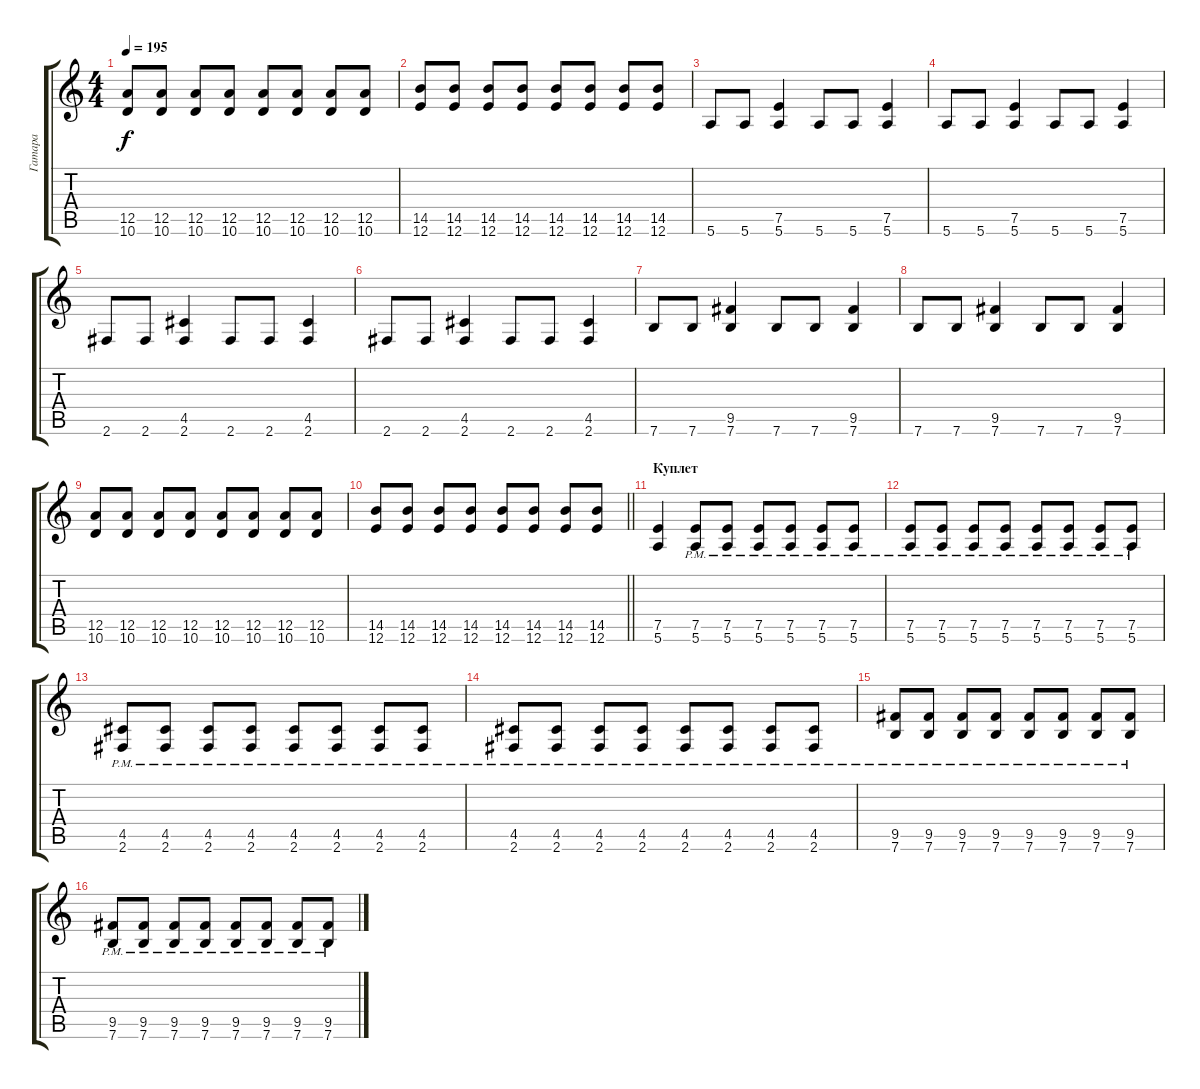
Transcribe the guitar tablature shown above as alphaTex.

\track ("Гатара" "Гатара") {instrument distortionguitar}
\staff {score tabs}
\tuning (E4 B3 G3 D3 A2 E2) {hide}
\ts (4 4)
\tempo 195
\clef g2
\ks c
(12.5 10.6).8{dy f} (12.5 10.6).8 (12.5 10.6).8 (12.5 10.6).8 (12.5 10.6).8 (12.5 10.6).8 (12.5 10.6).8 (12.5 10.6).8 |
(14.5 12.6).8 (14.5 12.6).8 (14.5 12.6).8 (14.5 12.6).8 (14.5 12.6).8 (14.5 12.6).8 (14.5 12.6).8 (14.5 12.6).8 |
5.6.8 5.6.8 (7.5 5.6).4 5.6.8 5.6.8 (7.5 5.6).4 |
5.6.8 5.6.8 (7.5 5.6).4 5.6.8 5.6.8 (7.5 5.6).4 |
2.6.8 2.6.8 (4.5 2.6).4 2.6.8 2.6.8 (4.5 2.6).4 |
2.6.8 2.6.8 (4.5 2.6).4 2.6.8 2.6.8 (4.5 2.6).4 |
7.6.8 7.6.8 (9.5 7.6).4 7.6.8 7.6.8 (9.5 7.6).4 |
7.6.8 7.6.8 (9.5 7.6).4 7.6.8 7.6.8 (9.5 7.6).4 |
(12.5 10.6).8 (12.5 10.6).8 (12.5 10.6).8 (12.5 10.6).8 (12.5 10.6).8 (12.5 10.6).8 (12.5 10.6).8 (12.5 10.6).8 |
\barLineRight lightlight
(14.5 12.6).8 (14.5 12.6).8 (14.5 12.6).8 (14.5 12.6).8 (14.5 12.6).8 (14.5 12.6).8 (14.5 12.6).8 (14.5 12.6).8 |
\section ("" "Куплет")
(7.5 5.6).4 (7.5{pm} 5.6{pm}).8 (7.5{pm} 5.6{pm}).8 (7.5{pm} 5.6{pm}).8 (7.5{pm} 5.6{pm}).8 (7.5{pm} 5.6{pm}).8 (7.5{pm} 5.6{pm}).8 |
(7.5{pm} 5.6{pm}).8 (7.5{pm} 5.6{pm}).8 (7.5{pm} 5.6{pm}).8 (7.5{pm} 5.6{pm}).8 (7.5{pm} 5.6{pm}).8 (7.5{pm} 5.6{pm}).8 (7.5{pm} 5.6{pm}).8 (7.5{pm} 5.6{pm}).8 |
(4.5{pm} 2.6{pm}).8 (4.5{pm} 2.6{pm}).8 (4.5{pm} 2.6{pm}).8 (4.5{pm} 2.6{pm}).8 (4.5{pm} 2.6{pm}).8 (4.5{pm} 2.6{pm}).8 (4.5{pm} 2.6{pm}).8 (4.5{pm} 2.6{pm}).8 |
(4.5{pm} 2.6{pm}).8 (4.5{pm} 2.6{pm}).8 (4.5{pm} 2.6{pm}).8 (4.5{pm} 2.6{pm}).8 (4.5{pm} 2.6{pm}).8 (4.5{pm} 2.6{pm}).8 (4.5{pm} 2.6{pm}).8 (4.5{pm} 2.6{pm}).8 |
(9.5{pm} 7.6{pm}).8 (9.5{pm} 7.6{pm}).8 (9.5{pm} 7.6{pm}).8 (9.5{pm} 7.6{pm}).8 (9.5{pm} 7.6{pm}).8 (9.5{pm} 7.6{pm}).8 (9.5{pm} 7.6{pm}).8 (9.5{pm} 7.6{pm}).8 |
(9.5{pm} 7.6{pm}).8 (9.5{pm} 7.6{pm}).8 (9.5{pm} 7.6{pm}).8 (9.5{pm} 7.6{pm}).8 (9.5{pm} 7.6{pm}).8 (9.5{pm} 7.6{pm}).8 (9.5{pm} 7.6{pm}).8 (9.5{pm} 7.6{pm}).8
